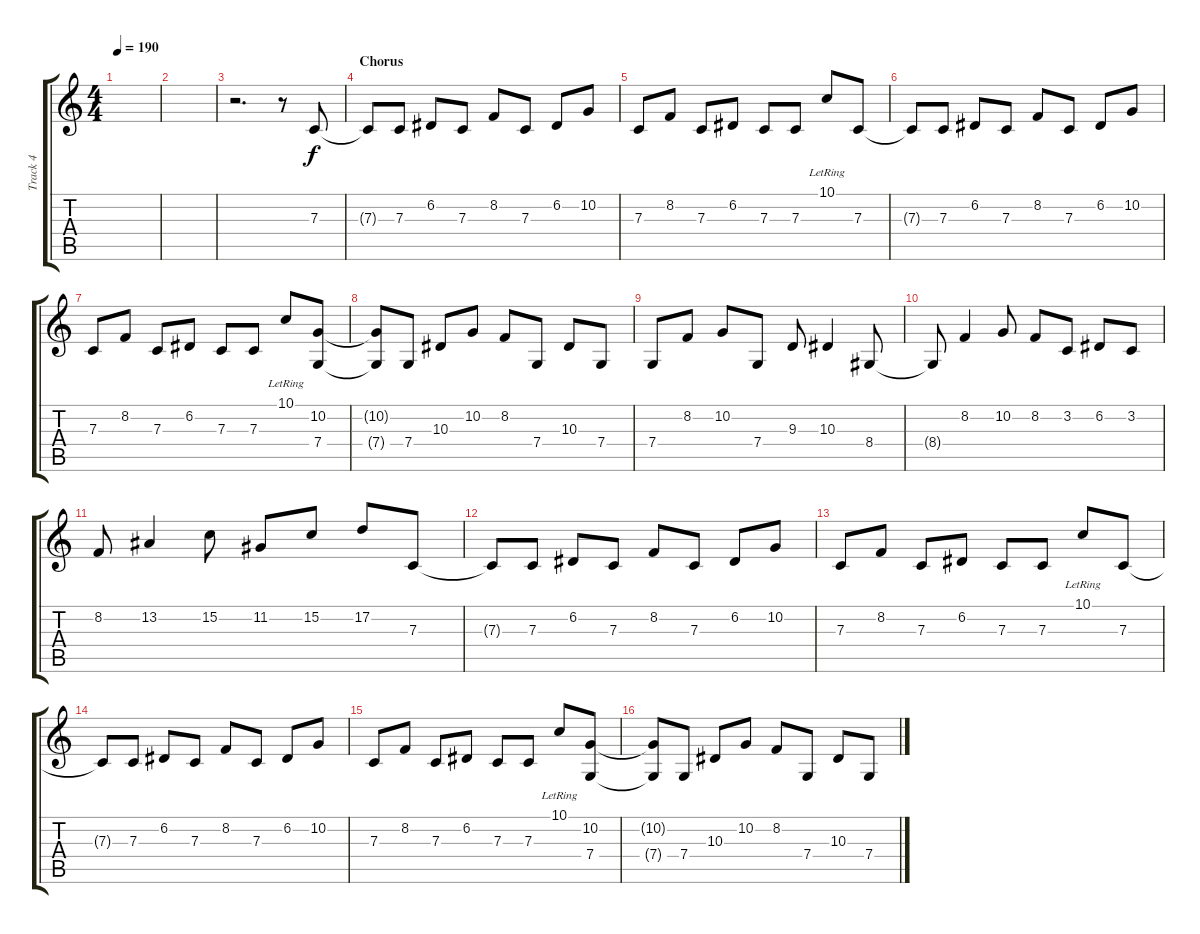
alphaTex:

\track ("Track 4" "Track 4") {instrument lead3calliope}
\staff {score tabs}
\tuning (D4 A3 F3 C3 G2 C2) {hide}
\ts (4 4)
\tempo 190
\clef g2
\ks c
|
|
r.2{d} r.8 7.3.8 |
\section ("" "Chorus")
7.3{t}.8 7.3.8 6.2.8 7.3.8 8.2.8 7.3.8 6.2.8 10.2.8 |
7.3.8 8.2.8 7.3.8 6.2.8 7.3.8 7.3.8 10.1{lr}.8 7.3.8 |
7.3{t}.8 7.3.8 6.2.8 7.3.8 8.2.8 7.3.8 6.2.8 10.2.8 |
7.3.8 8.2.8 7.3.8 6.2.8 7.3.8 7.3.8 10.1{lr}.8 (10.2 7.4).8 |
(10.2{t} 7.4{t}).8 7.4.8 10.3.8 10.2.8 8.2.8 7.4.8 10.3.8 7.4.8 |
7.4.8 8.2.8 10.2.8 7.4.8 9.3.8 10.3.4 8.4.8 |
8.4{t}.8 8.2.4 10.2.8 8.2.8 3.2.8 6.2.8 3.2.8 |
8.2.8 13.2.4 15.2.8 11.2.8 15.2.8 17.2.8 7.3.8 |
7.3{t}.8 7.3.8 6.2.8 7.3.8 8.2.8 7.3.8 6.2.8 10.2.8 |
7.3.8 8.2.8 7.3.8 6.2.8 7.3.8 7.3.8 10.1{lr}.8 7.3.8 |
7.3{t}.8 7.3.8 6.2.8 7.3.8 8.2.8 7.3.8 6.2.8 10.2.8 |
7.3.8 8.2.8 7.3.8 6.2.8 7.3.8 7.3.8 10.1{lr}.8 (10.2 7.4).8 |
(10.2{t} 7.4{t}).8 7.4.8 10.3.8 10.2.8 8.2.8 7.4.8 10.3.8 7.4.8
